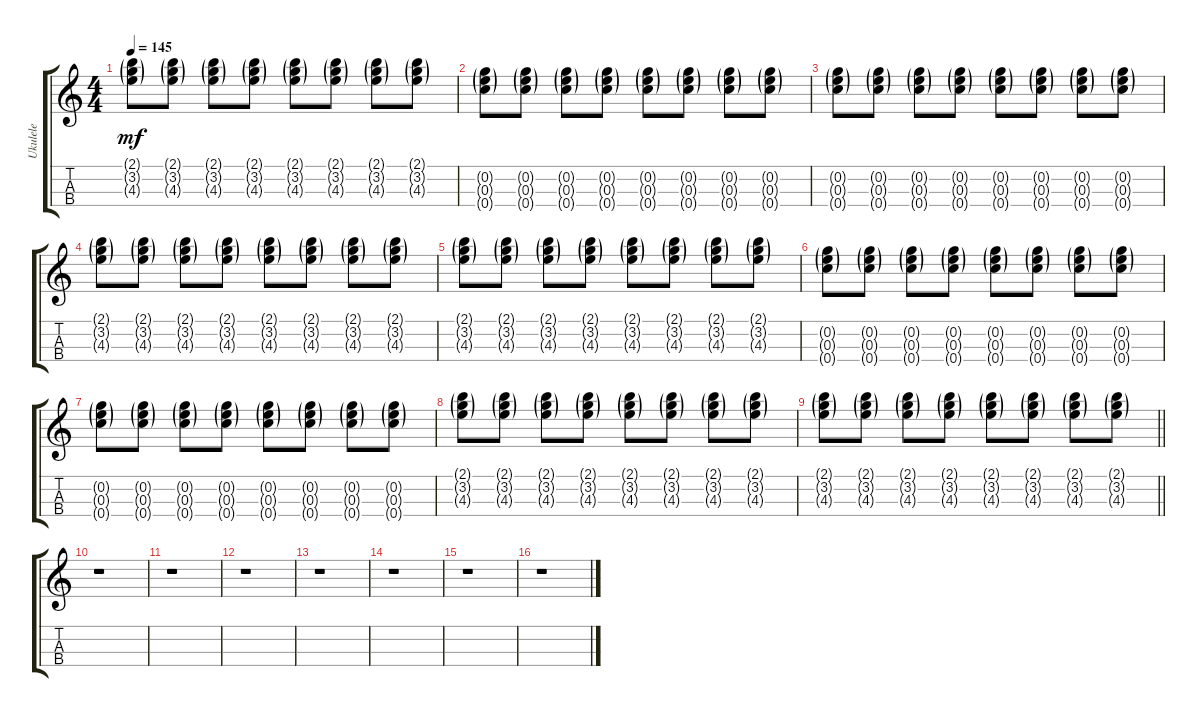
\track ("Ukulele" "Ukulele") {instrument acousticguitarnylon}
\staff {score tabs}
\tuning (A4 E4 C4 G4) {hide}
\ts (4 4)
\tempo 145
\clef g2
\ks c
(2.1{g} 3.2{g} 4.3{g}).8{dy mf} (2.1{g} 3.2{g} 4.3{g}).8 (2.1{g} 3.2{g} 4.3{g}).8 (2.1{g} 3.2{g} 4.3{g}).8 (2.1{g} 3.2{g} 4.3{g}).8 (2.1{g} 3.2{g} 4.3{g}).8 (2.1{g} 3.2{g} 4.3{g}).8 (2.1{g} 3.2{g} 4.3{g}).8 |
(0.2{g} 0.3{g} 0.4{g}).8 (0.2{g} 0.3{g} 0.4{g}).8 (0.2{g} 0.3{g} 0.4{g}).8 (0.2{g} 0.3{g} 0.4{g}).8 (0.2{g} 0.3{g} 0.4{g}).8 (0.2{g} 0.3{g} 0.4{g}).8 (0.2{g} 0.3{g} 0.4{g}).8 (0.2{g} 0.3{g} 0.4{g}).8 |
(0.2{g} 0.3{g} 0.4{g}).8 (0.2{g} 0.3{g} 0.4{g}).8 (0.2{g} 0.3{g} 0.4{g}).8 (0.2{g} 0.3{g} 0.4{g}).8 (0.2{g} 0.3{g} 0.4{g}).8 (0.2{g} 0.3{g} 0.4{g}).8 (0.2{g} 0.3{g} 0.4{g}).8 (0.2{g} 0.3{g} 0.4{g}).8 |
(2.1{g} 3.2{g} 4.3{g}).8 (2.1{g} 3.2{g} 4.3{g}).8 (2.1{g} 3.2{g} 4.3{g}).8 (2.1{g} 3.2{g} 4.3{g}).8 (2.1{g} 3.2{g} 4.3{g}).8 (2.1{g} 3.2{g} 4.3{g}).8 (2.1{g} 3.2{g} 4.3{g}).8 (2.1{g} 3.2{g} 4.3{g}).8 |
(2.1{g} 3.2{g} 4.3{g}).8 (2.1{g} 3.2{g} 4.3{g}).8 (2.1{g} 3.2{g} 4.3{g}).8 (2.1{g} 3.2{g} 4.3{g}).8 (2.1{g} 3.2{g} 4.3{g}).8 (2.1{g} 3.2{g} 4.3{g}).8 (2.1{g} 3.2{g} 4.3{g}).8 (2.1{g} 3.2{g} 4.3{g}).8 |
(0.2{g} 0.3{g} 0.4{g}).8 (0.2{g} 0.3{g} 0.4{g}).8 (0.2{g} 0.3{g} 0.4{g}).8 (0.2{g} 0.3{g} 0.4{g}).8 (0.2{g} 0.3{g} 0.4{g}).8 (0.2{g} 0.3{g} 0.4{g}).8 (0.2{g} 0.3{g} 0.4{g}).8 (0.2{g} 0.3{g} 0.4{g}).8 |
(0.2{g} 0.3{g} 0.4{g}).8 (0.2{g} 0.3{g} 0.4{g}).8 (0.2{g} 0.3{g} 0.4{g}).8 (0.2{g} 0.3{g} 0.4{g}).8 (0.2{g} 0.3{g} 0.4{g}).8 (0.2{g} 0.3{g} 0.4{g}).8 (0.2{g} 0.3{g} 0.4{g}).8 (0.2{g} 0.3{g} 0.4{g}).8 |
(2.1{g} 3.2{g} 4.3{g}).8 (2.1{g} 3.2{g} 4.3{g}).8 (2.1{g} 3.2{g} 4.3{g}).8 (2.1{g} 3.2{g} 4.3{g}).8 (2.1{g} 3.2{g} 4.3{g}).8 (2.1{g} 3.2{g} 4.3{g}).8 (2.1{g} 3.2{g} 4.3{g}).8 (2.1{g} 3.2{g} 4.3{g}).8 |
\barLineRight lightlight
(2.1{g} 3.2{g} 4.3{g}).8 (2.1{g} 3.2{g} 4.3{g}).8 (2.1{g} 3.2{g} 4.3{g}).8 (2.1{g} 3.2{g} 4.3{g}).8 (2.1{g} 3.2{g} 4.3{g}).8 (2.1{g} 3.2{g} 4.3{g}).8 (2.1{g} 3.2{g} 4.3{g}).8 (2.1{g} 3.2{g} 4.3{g}).8 |
r.1 |
r.1 |
r.1 |
r.1 |
r.1 |
r.1 |
r.1
